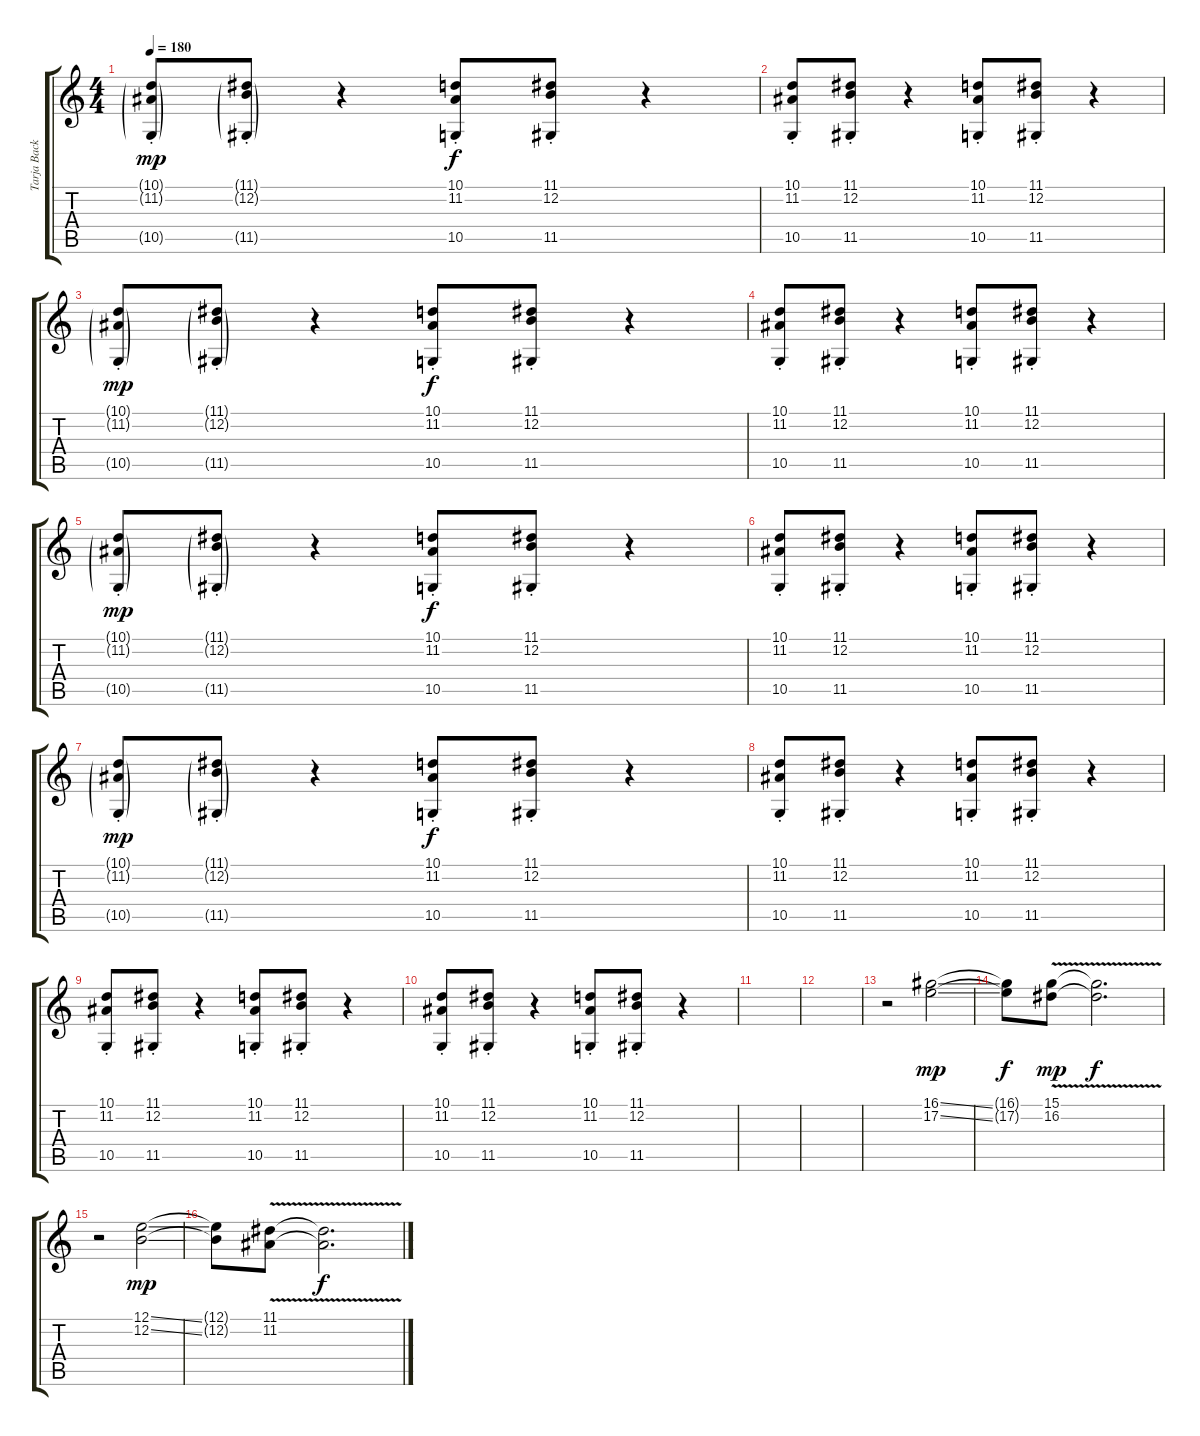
\track ("Tarja Backs" "Tarja Back") {instrument choiraahs}
\staff {score tabs}
\tuning (E4 B3 G3 D3 A2 E2) {hide}
\ts (4 4)
\tempo 180
\clef g2
\ks c
(10.1{g st} 11.2{g st} 10.5{g}).8{dy mp} (11.1{g st} 12.2{g st} 11.5{g}).8 r.4 (10.1{st} 11.2{st} 10.5).8{dy f} (11.1{st} 12.2{st} 11.5).8 r.4 |
(10.1{st} 11.2{st} 10.5).8 (11.1{st} 12.2{st} 11.5).8 r.4 (10.1{st} 11.2{st} 10.5).8 (11.1{st} 12.2{st} 11.5).8 r.4 |
(10.1{g st} 11.2{g st} 10.5{g}).8{dy mp} (11.1{g st} 12.2{g st} 11.5{g}).8 r.4 (10.1{st} 11.2{st} 10.5).8{dy f} (11.1{st} 12.2{st} 11.5).8 r.4 |
(10.1{st} 11.2{st} 10.5).8 (11.1{st} 12.2{st} 11.5).8 r.4 (10.1{st} 11.2{st} 10.5).8 (11.1{st} 12.2{st} 11.5).8 r.4 |
(10.1{g st} 11.2{g st} 10.5{g}).8{dy mp} (11.1{g st} 12.2{g st} 11.5{g}).8 r.4 (10.1{st} 11.2{st} 10.5).8{dy f} (11.1{st} 12.2{st} 11.5).8 r.4 |
(10.1{st} 11.2{st} 10.5).8 (11.1{st} 12.2{st} 11.5).8 r.4 (10.1{st} 11.2{st} 10.5).8 (11.1{st} 12.2{st} 11.5).8 r.4 |
(10.1{g st} 11.2{g st} 10.5{g}).8{dy mp} (11.1{g st} 12.2{g st} 11.5{g}).8 r.4 (10.1{st} 11.2{st} 10.5).8{dy f} (11.1{st} 12.2{st} 11.5).8 r.4 |
(10.1{st} 11.2{st} 10.5).8 (11.1{st} 12.2{st} 11.5).8 r.4 (10.1{st} 11.2{st} 10.5).8 (11.1{st} 12.2{st} 11.5).8 r.4 |
(10.1{st} 11.2{st} 10.5).8 (11.1{st} 12.2{st} 11.5).8 r.4 (10.1{st} 11.2{st} 10.5).8 (11.1{st} 12.2{st} 11.5).8 r.4 |
(10.1{st} 11.2{st} 10.5).8 (11.1{st} 12.2{st} 11.5).8 r.4 (10.1{st} 11.2{st} 10.5).8 (11.1{st} 12.2{st} 11.5).8 r.4 |
|
|
r.2 (16.1{ss} 17.2{ss}).2{dy mp} |
(16.1{t} 17.2{t}).8{dy f} (15.1{v} 16.2{v}).8{dy mp} (15.1{t} 16.2{t}).2{d dy f} |
r.2 (12.1{ss} 12.2{ss}).2{dy mp} |
(12.1{t} 12.2{t}).8 (11.1{v} 11.2{v}).8 (11.1{t} 11.2{t}).2{d dy f}
